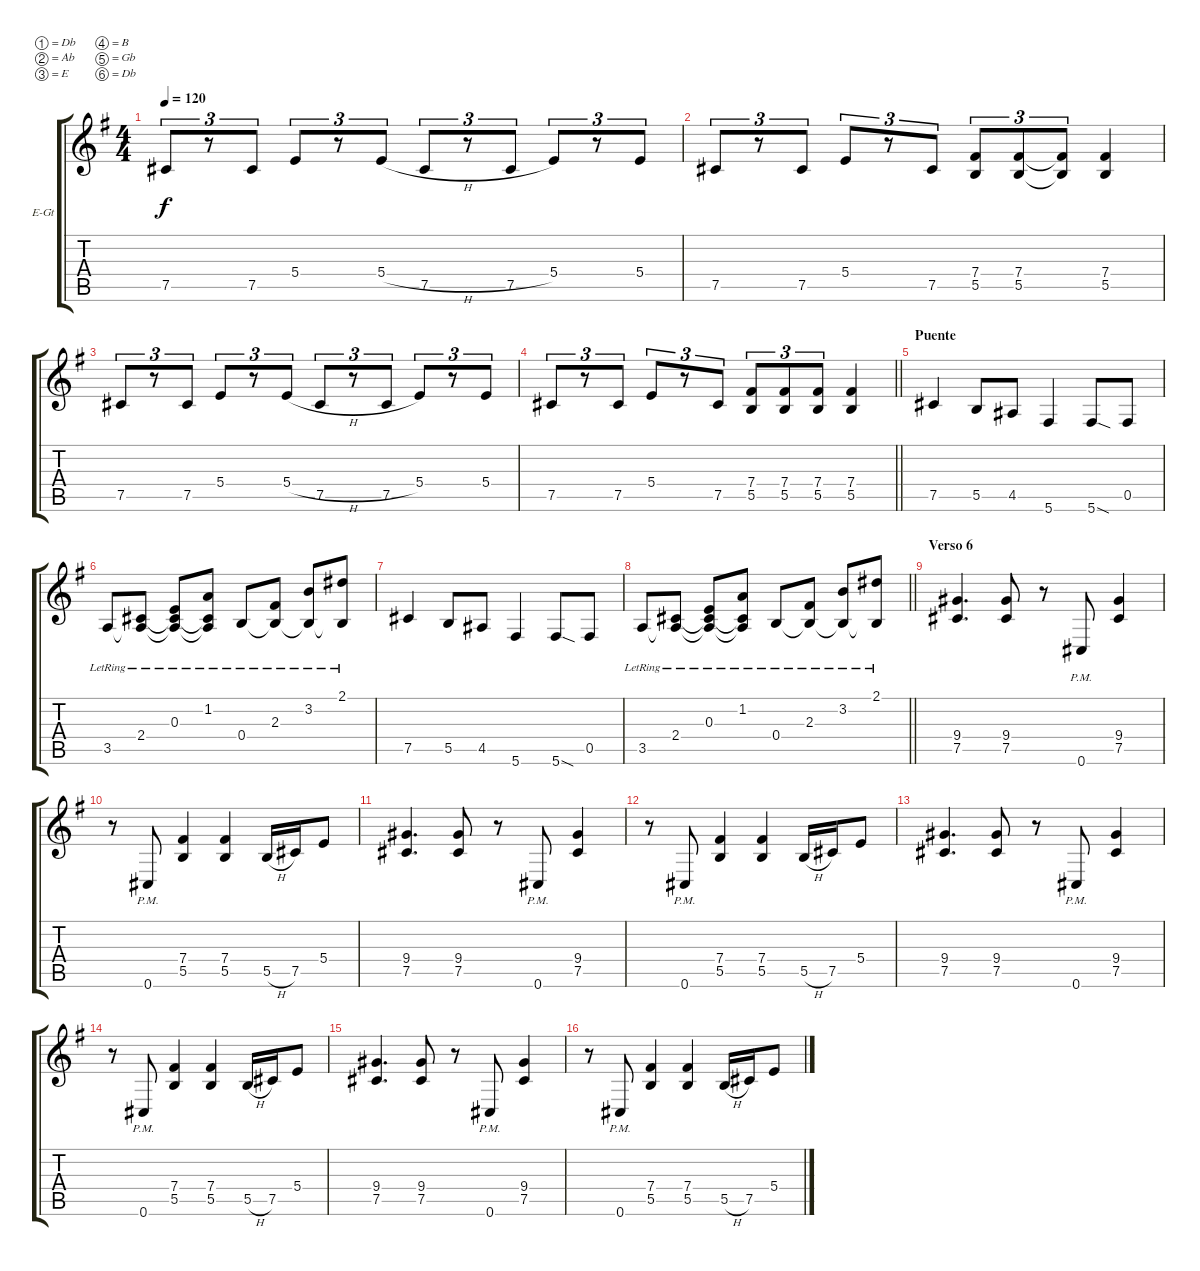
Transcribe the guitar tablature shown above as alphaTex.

\bracketExtendMode groupsimilarinstruments
\firstSystemTrackNameOrientation horizontal
\otherSystemsTrackNameOrientation horizontal
\track ("Rhythm Guitar (Tony Iommi)" "E-Gt") {instrument overdrivenguitar}
\staff {score tabs}
\tuning (Db4 Ab3 E3 B2 Gb2 Db2)
\ts (4 4)
\tempo 120
\clef g2
\ks g
7.5.8{tu (3 2) dy f} r.8{tu (3 2)} 7.5.8{tu (3 2)} 5.4.8{tu (3 2)} r.8{tu (3 2)} 5.4{h}.8{tu (3 2)} 7.5.8{tu (3 2)} r.8{tu (3 2)} 7.5.8{tu (3 2)} 5.4.8{tu (3 2)} r.8{tu (3 2)} 5.4.8{tu (3 2)} |
7.5.8{tu (3 2)} r.8{tu (3 2)} 7.5.8{tu (3 2)} 5.4.8{tu (3 2)} r.8{tu (3 2)} 7.5.8{tu (3 2)} (7.4 5.5).8{tu (3 2)} (7.4 5.5).8{tu (3 2)} (7.4{t} 5.5{t}).8{tu (3 2)} (7.4 5.5).4 |
7.5.8{tu (3 2)} r.8{tu (3 2)} 7.5.8{tu (3 2)} 5.4.8{tu (3 2)} r.8{tu (3 2)} 5.4{h}.8{tu (3 2)} 7.5.8{tu (3 2)} r.8{tu (3 2)} 7.5.8{tu (3 2)} 5.4.8{tu (3 2)} r.8{tu (3 2)} 5.4.8{tu (3 2)} |
\barLineRight lightlight
7.5.8{tu (3 2)} r.8{tu (3 2)} 7.5.8{tu (3 2)} 5.4.8{tu (3 2)} r.8{tu (3 2)} 7.5.8{tu (3 2)} (7.4 5.5).8{tu (3 2)} (7.4 5.5).8{tu (3 2)} (7.4 5.5).8{tu (3 2)} (7.4 5.5).4 |
\section ("" "Puente")
7.5.4 5.5.8 4.5.8 5.6.4 5.6{sod}.8 0.5.8 |
3.5{lr}.8 (2.4 3.5{lr t}).8 (0.3 2.4{t} 3.5{lr t}).8 (1.2 2.4{t} 3.5{lr t}).8 0.4{lr}.8 (2.3 0.4{lr t}).8 (3.2 0.4{lr t}).8 (2.1 0.4{lr t}).8 |
7.5.4 5.5.8 4.5.8 5.6.4 5.6{sod}.8 0.5.8 |
\barLineRight lightlight
3.5{lr}.8 (2.4 3.5{lr t}).8 (0.3 2.4{t} 3.5{lr t}).8 (1.2 2.4{t} 3.5{lr t}).8 0.4{lr}.8 (2.3 0.4{lr t}).8 (3.2 0.4{lr t}).8 (2.1 0.4{lr t}).8 |
\section ("" "Verso 6")
(9.4 7.5).4{d} (9.4 7.5).8 r.8 0.6{pm}.8 (9.4 7.5).4 |
r.8 0.6{pm}.8 (7.4 5.5).4 (7.4 5.5).4 5.5{h}.16 7.5.16 5.4.8 |
(9.4 7.5).4{d} (9.4 7.5).8 r.8 0.6{pm}.8 (9.4 7.5).4 |
r.8 0.6{pm}.8 (7.4 5.5).4 (7.4 5.5).4 5.5{h}.16 7.5.16 5.4.8 |
(9.4 7.5).4{d} (9.4 7.5).8 r.8 0.6{pm}.8 (9.4 7.5).4 |
r.8 0.6{pm}.8 (7.4 5.5).4 (7.4 5.5).4 5.5{h}.16 7.5.16 5.4.8 |
(9.4 7.5).4{d} (9.4 7.5).8 r.8 0.6{pm}.8 (9.4 7.5).4 |
r.8 0.6{pm}.8 (7.4 5.5).4 (7.4 5.5).4 5.5{h}.16 7.5.16 5.4.8
